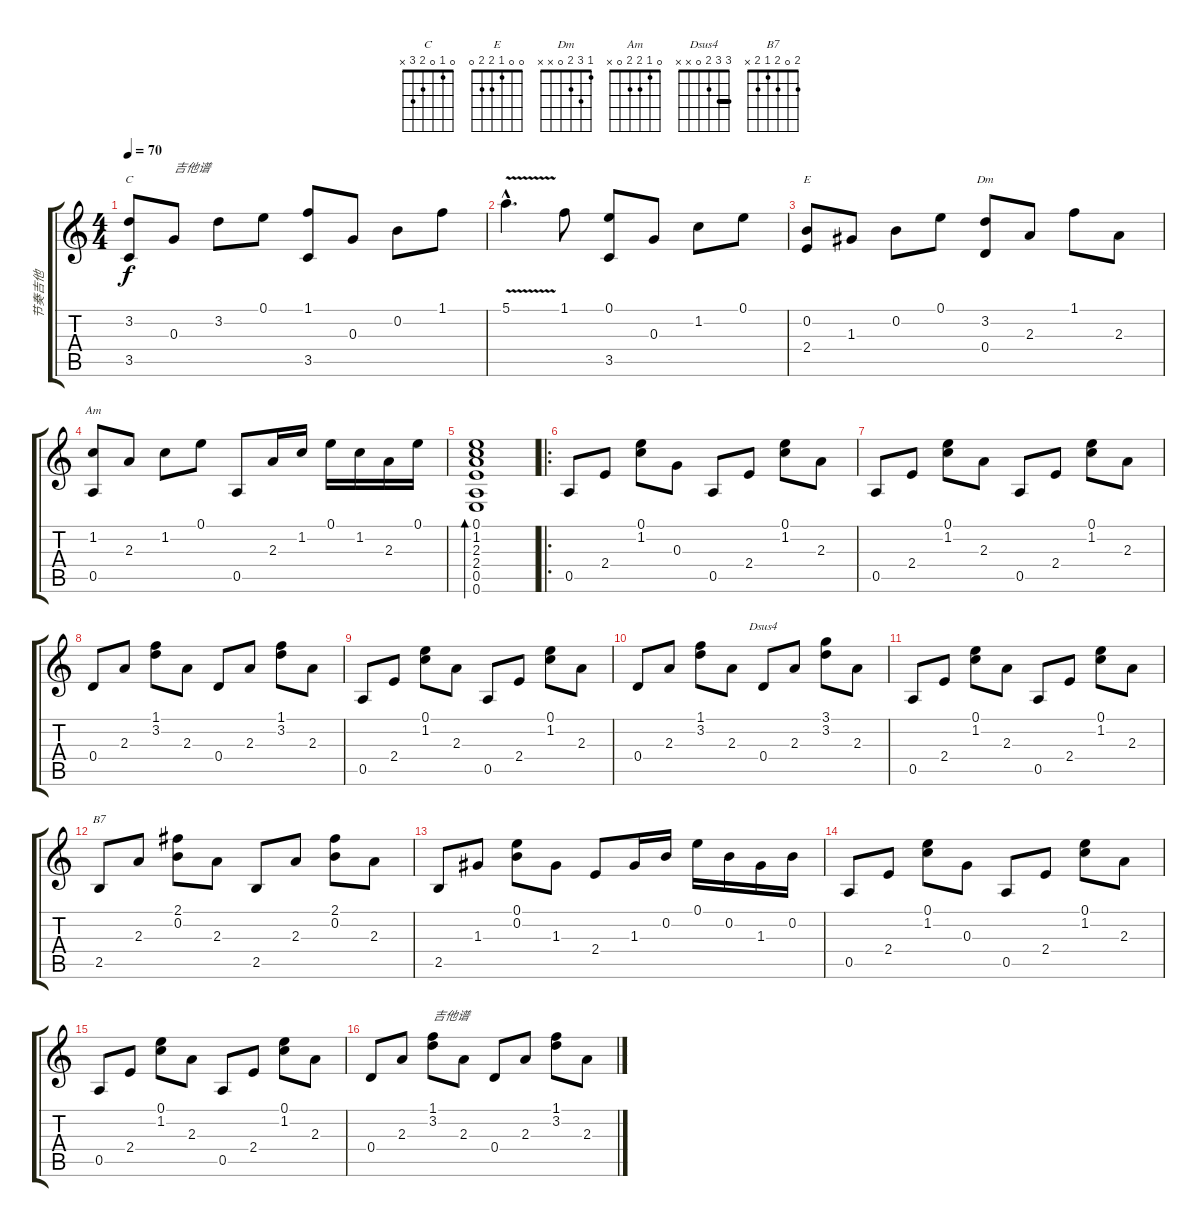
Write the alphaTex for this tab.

\track ("节奏吉他" "节奏吉他") {instrument acousticguitarsteel}
\staff {score tabs}
\tuning (E4 B3 G3 D3 A2 E2) {hide}
\chord ("C" 0 1 0 2 3 x)
\chord ("E" 0 0 1 2 2 0)
\chord ("Dm" 1 3 2 0 x x)
\chord ("Am" 0 1 2 2 0 x)
\chord ("Dsus4" 3 3 2 0 x x) {barre 3}
\chord ("B7" 2 0 2 1 2 x)
\ts (4 4)
\tempo 70
\clef g2
\ks c
(3.2 3.5).8{ch "C" dy f instrument acousticguitarsteel} 0.3.8{txt "吉他谱"} 3.2.8 0.1.8 (1.1 3.5).8 0.3.8 0.2.8 1.1.8 |
5.1{v hac}.4{d} 1.1.8 (0.1 3.5).8 0.3.8 1.2.8 0.1.8 |
(0.2 2.4).8{ch "E"} 1.3.8 0.2.8 0.1.8 (3.2 0.4).8{ch "Dm"} 2.3.8 1.1.8 2.3.8 |
(1.2 0.5).8{ch "Am"} 2.3.8 1.2.8 0.1.8 0.5.8 2.3.16 1.2.16 0.1.16 1.2.16 2.3.16 0.1.16 |
(0.1 1.2 2.3 2.4 0.5 0.6).1{bd 480} |
\ro
0.5.8 2.4.8 (0.1 1.2).8 0.3.8 0.5.8 2.4.8 (0.1 1.2).8 2.3.8 |
0.5.8 2.4.8 (0.1 1.2).8 2.3.8 0.5.8 2.4.8 (0.1 1.2).8 2.3.8 |
0.4.8 2.3.8 (1.1 3.2).8 2.3.8 0.4.8 2.3.8 (1.1 3.2).8 2.3.8 |
0.5.8 2.4.8 (0.1 1.2).8 2.3.8 0.5.8 2.4.8 (0.1 1.2).8 2.3.8 |
0.4.8 2.3.8 (1.1 3.2).8 2.3.8 0.4.8{ch "Dsus4"} 2.3.8 (3.1 3.2).8 2.3.8 |
0.5.8 2.4.8 (0.1 1.2).8 2.3.8 0.5.8 2.4.8 (0.1 1.2).8 2.3.8 |
2.5.8{ch "B7"} 2.3.8 (2.1 0.2).8 2.3.8 2.5.8 2.3.8 (2.1 0.2).8 2.3.8 |
2.5.8 1.3.8 (0.1 0.2).8 1.3.8 2.4.8 1.3.16 0.2.16 0.1.16 0.2.16 1.3.16 0.2.16 |
0.5.8 2.4.8 (0.1 1.2).8 0.3.8 0.5.8 2.4.8 (0.1 1.2).8 2.3.8 |
0.5.8 2.4.8 (0.1 1.2).8 2.3.8 0.5.8 2.4.8 (0.1 1.2).8 2.3.8 |
0.4.8 2.3.8 (1.1 3.2).8{txt "吉他谱"} 2.3.8 0.4.8 2.3.8 (1.1 3.2).8 2.3.8
